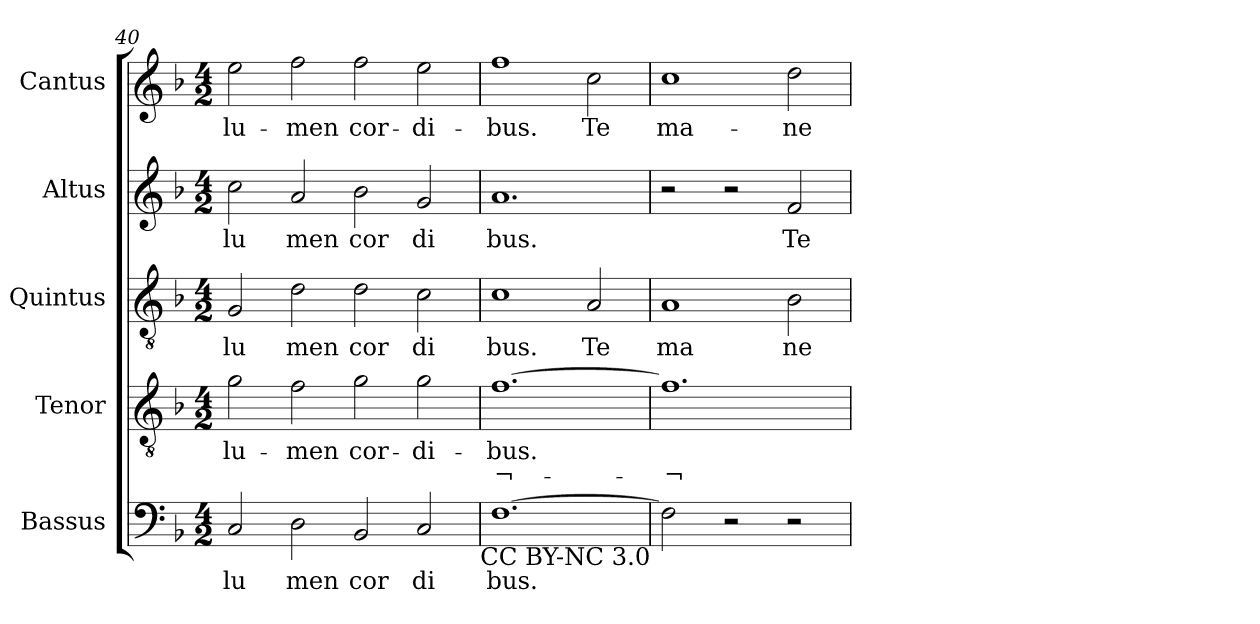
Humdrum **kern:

**kern	**text	**kern	**text	**text	**kern	**text	**kern	**text	**kern	**text
*part5	*part5	*part4	*part4	*part4	*part3	*part3	*part2	*part2	*part1	*part1
*staff5	*staff5	*staff4	*staff4	*staff4	*staff3	*staff3	*staff2	*staff2	*staff1	*staff1
*I"Bassus	*	*I"Tenor	*	*	*I"Quintus	*	*I"Altus	*	*I"Cantus	*
*clefF4	*	*clefGv2	*	*	*clefGv2	*	*clefG2	*	*clefG2	*
*k[b-]	*	*k[b-]	*	*	*k[b-]	*	*k[b-]	*	*k[b-]	*
*F:	*	*F:	*	*	*F:	*	*F:	*	*F:	*
*M4/2	*	*M4/2	*	*	*M4/2	*	*M4/2	*	*M4/2	*
=40	=40	=40	=40	=40	=40	=40	=40	=40	=40	=40
!	!LO:LY:b:cj	!	!LO:LY:b:cj	!	!	!LO:LY:b:cj	!	!LO:LY:b:cj	!	!LO:LY:b:cj
2C/	lu	2g\	lu-	.	2G/	lu	2cc\	lu	2ee\	lu-
!	!LO:LY:b:cj	!	!LO:LY:b:cj	!	!	!LO:LY:b:cj	!	!LO:LY:b:cj	!	!LO:LY:b:cj
2D\	men	2f\	-men	.	2d\	men	2a/	men	2ff\	-men
!	!LO:LY:b:cj	!	!LO:LY:b:cj	!	!	!LO:LY:b:cj	!	!LO:LY:b:cj	!	!LO:LY:b:cj
2BB-/	cor	2g\	cor-	.	2d\	cor	2b-\	cor	2ff\	cor-
!	!LO:LY:b:cj	!	!LO:LY:b:cj	!	!	!LO:LY:b:cj	!	!LO:LY:b:cj	!	!LO:LY:b:cj
2C/	di	2g\	-di-	.	2c\	di	2g/	di	2ee\	-di-
!LO:TX:b:t=CC BY-NC 3.0	!	!	!	!	!	!	!	!	!	!
=41	=41	=41	=41	=41	=41	=41	=41	=41	=41	=41
!	!LO:LY:b	!	!LO:LY:b	!LO:LY:b:cj	!	!LO:LY:b:cj	!	!LO:LY:b:cj	!	!LO:LY:b:cj
[>1.F	bus.	[>1.f	-bus.	¬-	1c	bus.	1.a	bus.	1ff	-bus.
!	!	!	!	!	!	!LO:LY:b:cj	!	!	!	!LO:LY:b:cj
.	.	.	.	.	2A/	Te	.	.	2cc\	Te
=42	=42	=42	=42	=42	=42	=42	=42	=42	=42	=42
!	!	!	!	!LO:LY:b	!	!LO:LY:b:cj	!	!	!	!LO:LY:b:cj
2F\]	.	1.f]	.	-¬	1A	ma	2r	.	1cc	ma-
2r	.	.	.	.	.	.	2r	.	.	.
!	!	!	!	!	!	!LO:LY:b:cj	!	!LO:LY:b:cj	!	!LO:LY:b:cj
2r	.	.	.	.	2B-\	ne	2f/	Te	2dd\	-ne
=	=	=	=	=	=	=	=	=	=	=
*-	*-	*-	*-	*-	*-	*-	*-	*-	*-	*-
